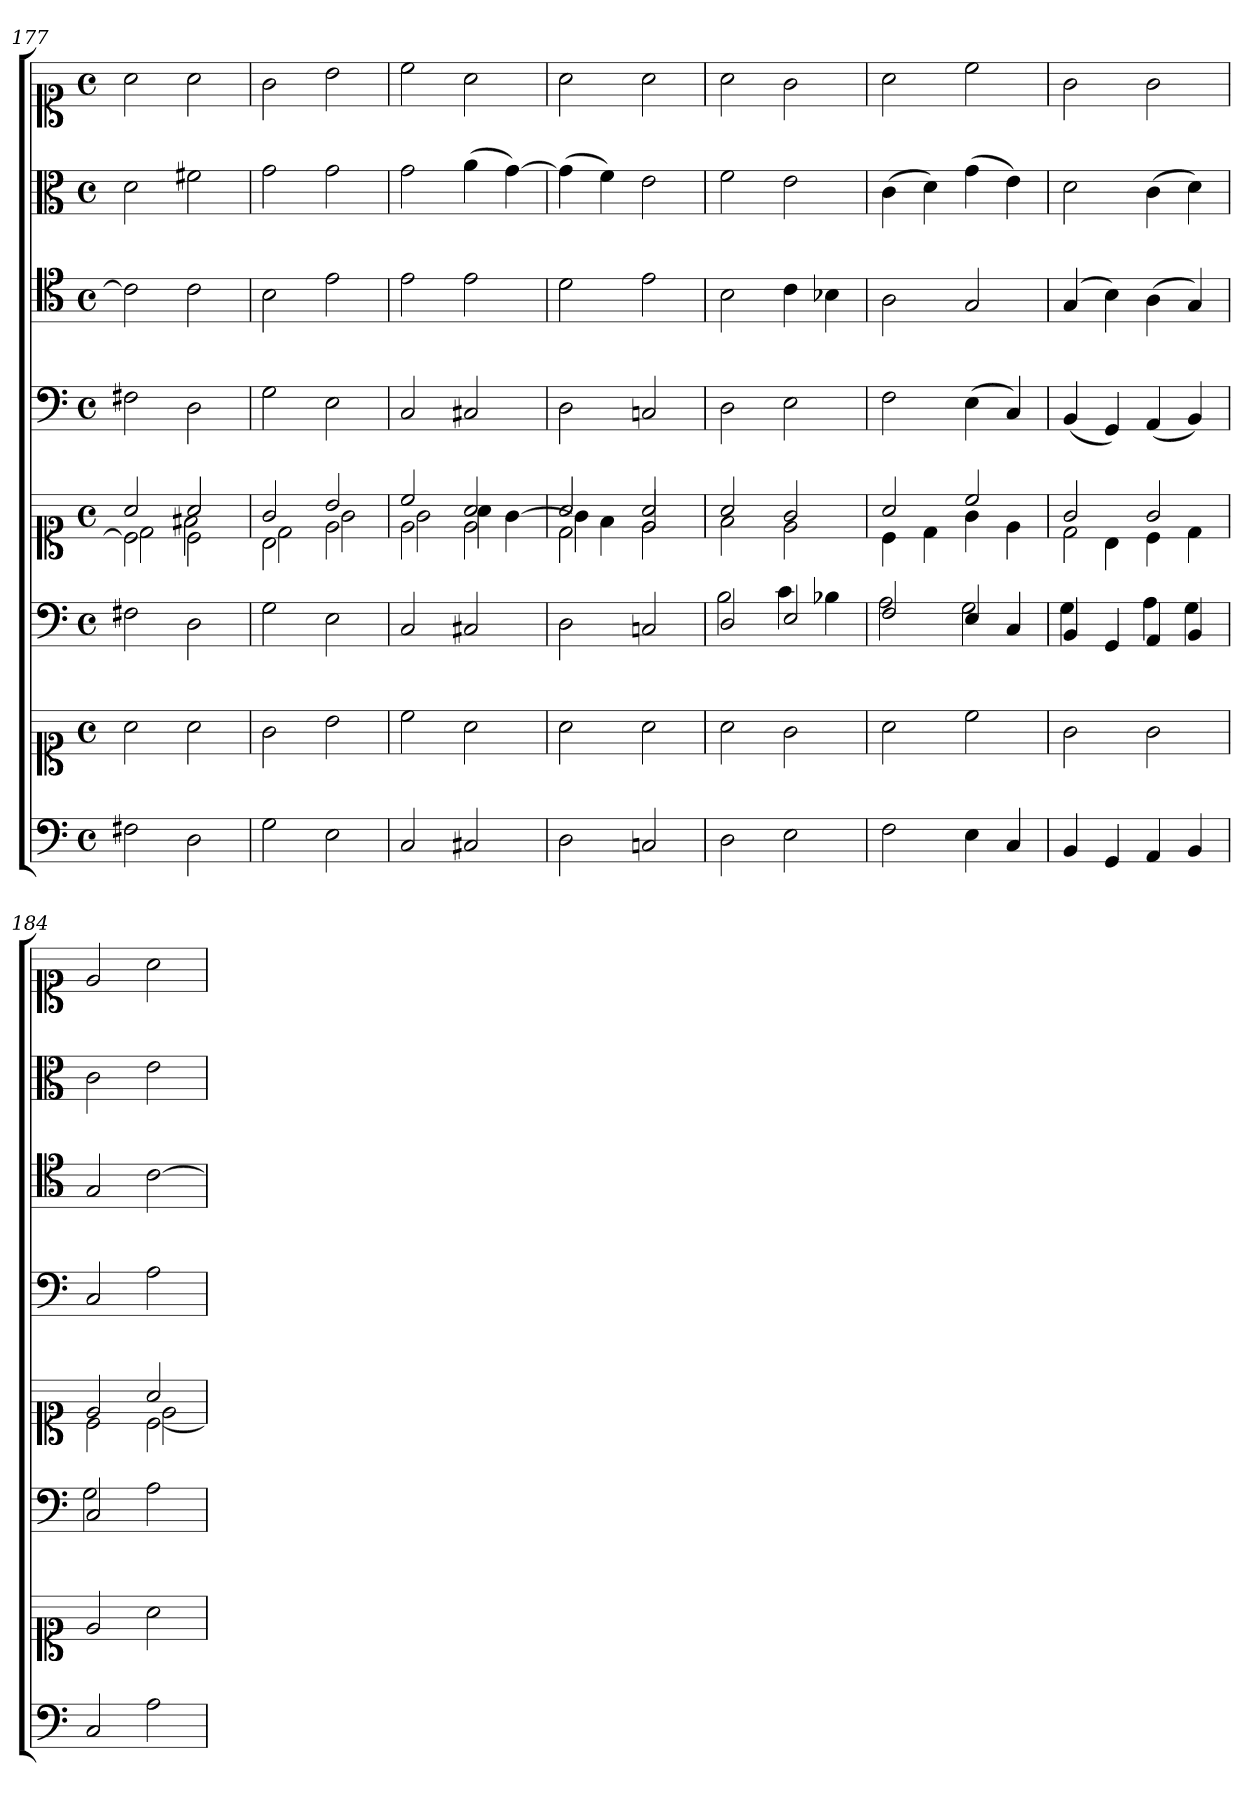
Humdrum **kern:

**kern	**kern	**kern	**kern	**kern	**kern	**kern	**kern
*part6	*part6	*part5	*part5	*part4	*part3	*part2	*part1
*staff8	*staff7	*staff6	*staff5	*staff4	*staff3	*staff2	*staff1
*clefF4	*clefC1	*clefF4	*clefC1	*clefF4	*clefC4	*clefC3	*clefC1
*k[]	*k[]	*k[]	*k[]	*k[]	*k[]	*k[]	*k[]
*M4/4	*M4/4	*M4/4	*M4/4	*M4/4	*M4/4	*M4/4	*M4/4
*met(c)	*met(c)	*met(c)	*met(c)	*met(c)	*met(c)	*met(c)	*met(c)
=177	=177	=177	=177	=177	=177	=177	=177
*	*	*	*^	*	*	*	*
*	*	*	*	*^	*	*	*	*
2F#X	2a	2F#X	2a	2c]	2d\	2F#X	2c]	2d	2a
2D	2a	2D	2a	2c	2f#X\	2D	2c	2f#X	2a
=178	=178	=178	=178	=178	=178	=178	=178	=178	=178
2G	2g	2G	2g	2B	2d\	2G	2B	2g	2g
2E	2b	2E	2b	2e	2g\	2E	2e	2g	2b
=179	=179	=179	=179	=179	=179	=179	=179	=179	=179
2C	2cc	2C	2cc	2e	2g\	2C	2e	2g	2cc
2C#X	2a	2C#X	2a	2e	4a\	2C#X	2e	(4a	2a
.	.	.	.	.	[4g\	.	.	[4g)	.
=180	=180	=180	=180	=180	=180	=180	=180	=180	=180
2D	2a	2D	2a	2d	4g\]	2D	2d	(4g]	2a
.	.	.	.	.	4f\	.	.	4f)	.
2Cn	2a	2Cn	2a	2e	2e/	2Cn	2e	2e	2a
*	*	*	*	*v	*v	*	*	*	*
=181	=181	=181	=181	=181	=181	=181	=181	=181
*	*	*^	*	*	*	*	*	*
2D	2a	2D	2B	2a	2f	2D	2B	2f	2a
2E	2g	2E	4c	2g	2e	2E	4c	2e	2g
.	.	.	4B-X	.	.	.	4B-X	.	.
=182	=182	=182	=182	=182	=182	=182	=182	=182	=182
2F	2a	2F	2A	2a	4c	2F	2A	(4c	2a
.	.	.	.	.	4d	.	.	4d)	.
4E	2cc	4E	2G	2cc	4g	(4E	2G	(4g	2cc
4C	.	4C	.	.	4e	4C)	.	4e)	.
=183	=183	=183	=183	=183	=183	=183	=183	=183	=183
*	*	*	*	*	*^	*	*	*	*
4BB	2g	4BB	4G	2g	4ryy	2d\	(4BB	(4G	2d	2g
4GG	.	4GG	4ryy	.	4B	.	4GG)	4B)	.	.
4AA	2g	4AA	4A	2g	4ryy	4c\	(4AA	(4A	(4c	2g
4BB	.	4BB	4G	.	4ryy	4d\	4BB)	4G)	4d)	.
=184	=184	=184	=184	=184	=184	=184	=184	=184	=184	=184
2C	2e	2C	2G	2e	2ryy	2c\	2C	2G	2c	2e
2A	2a	2A	2ryy	2a	[2c	2e\	2A	[2c	2e	2a
*	*	*v	*v	*	*	*	*	*	*	*
*	*	*	*v	*v	*v	*	*	*	*
=	=	=	=	=	=	=	=
*-	*-	*-	*-	*-	*-	*-	*-
